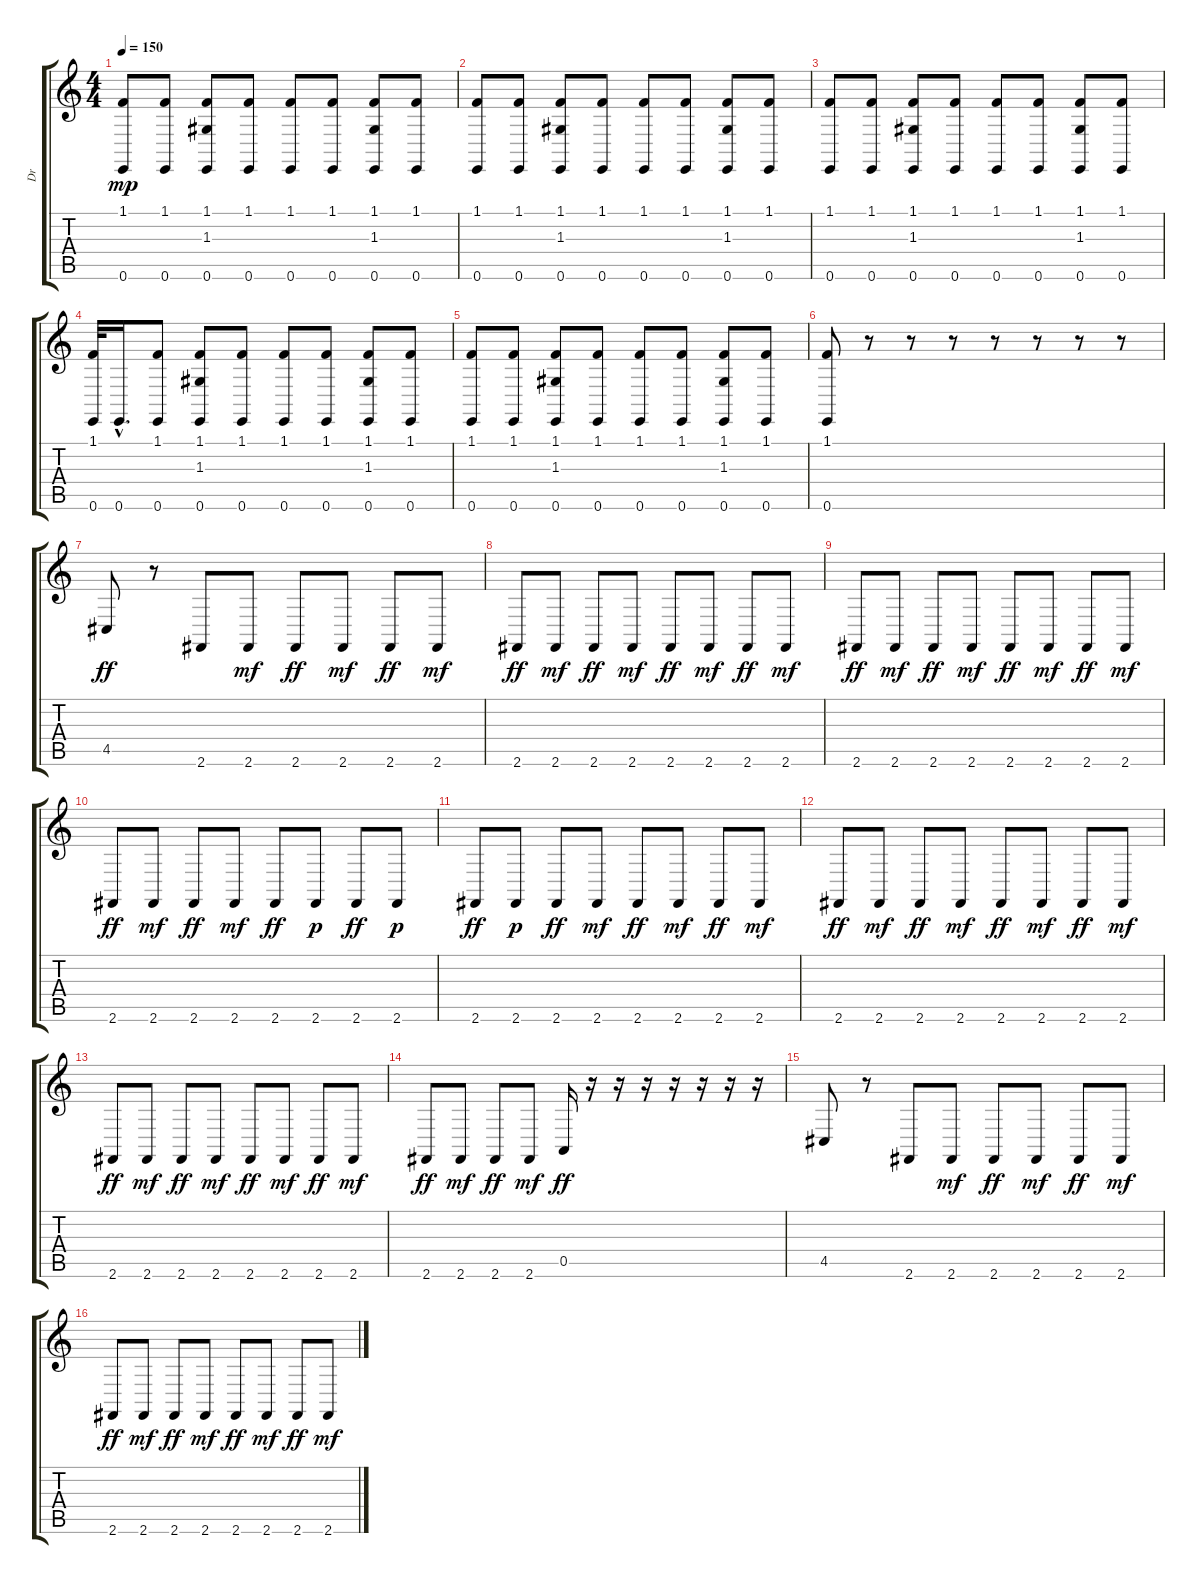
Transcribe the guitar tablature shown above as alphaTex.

\track ("Dr" "Dr") {instrument acousticgrandpiano}
\staff {score tabs}
\tuning (E4 B3 G3 D3 A2 E2) {hide}
\ts (4 4)
\tempo 150
\clef g2
\ks c
(1.1 0.6).8{dy mp} (1.1 0.6).8 (1.1 1.3 0.6).8 (1.1 0.6).8 (1.1 0.6).8 (1.1 0.6).8 (1.1 1.3 0.6).8 (1.1 0.6).8 |
(1.1 0.6).8 (1.1 0.6).8 (1.1 1.3 0.6).8 (1.1 0.6).8 (1.1 0.6).8 (1.1 0.6).8 (1.1 1.3 0.6).8 (1.1 0.6).8 |
(1.1 0.6).8 (1.1 0.6).8 (1.1 1.3 0.6).8 (1.1 0.6).8 (1.1 0.6).8 (1.1 0.6).8 (1.1 1.3 0.6).8 (1.1 0.6).8 |
(1.1 0.6).32 0.6{hac}.16{d} (1.1 0.6).8 (1.1 1.3 0.6).8 (1.1 0.6).8 (1.1 0.6).8 (1.1 0.6).8 (1.1 1.3 0.6).8 (1.1 0.6).8 |
(1.1 0.6).8 (1.1 0.6).8 (1.1 1.3 0.6).8 (1.1 0.6).8 (1.1 0.6).8 (1.1 0.6).8 (1.1 1.3 0.6).8 (1.1 0.6).8 |
(1.1 0.6).8 r.8 r.8 r.8 r.8 r.8 r.8 r.8 |
4.5.8{dy ff} r.8 2.6.8 2.6.8{dy mf} 2.6.8{dy ff} 2.6.8{dy mf} 2.6.8{dy ff} 2.6.8{dy mf} |
2.6.8{dy ff} 2.6.8{dy mf} 2.6.8{dy ff} 2.6.8{dy mf} 2.6.8{dy ff} 2.6.8{dy mf} 2.6.8{dy ff} 2.6.8{dy mf} |
2.6.8{dy ff} 2.6.8{dy mf} 2.6.8{dy ff} 2.6.8{dy mf} 2.6.8{dy ff} 2.6.8{dy mf} 2.6.8{dy ff} 2.6.8{dy mf} |
2.6.8{dy ff} 2.6.8{dy mf} 2.6.8{dy ff} 2.6.8{dy mf} 2.6.8{dy ff} 2.6.8{dy p} 2.6.8{dy ff} 2.6.8{dy p} |
2.6.8{dy ff} 2.6.8{dy p} 2.6.8{dy ff} 2.6.8{dy mf} 2.6.8{dy ff} 2.6.8{dy mf} 2.6.8{dy ff} 2.6.8{dy mf} |
2.6.8{dy ff} 2.6.8{dy mf} 2.6.8{dy ff} 2.6.8{dy mf} 2.6.8{dy ff} 2.6.8{dy mf} 2.6.8{dy ff} 2.6.8{dy mf} |
2.6.8{dy ff} 2.6.8{dy mf} 2.6.8{dy ff} 2.6.8{dy mf} 2.6.8{dy ff} 2.6.8{dy mf} 2.6.8{dy ff} 2.6.8{dy mf} |
2.6.8{dy ff} 2.6.8{dy mf} 2.6.8{dy ff} 2.6.8{dy mf} 0.5.16{dy ff} r.16 r.16 r.16 r.16 r.16 r.16 r.16 |
4.5.8 r.8 2.6.8 2.6.8{dy mf} 2.6.8{dy ff} 2.6.8{dy mf} 2.6.8{dy ff} 2.6.8{dy mf} |
2.6.8{dy ff} 2.6.8{dy mf} 2.6.8{dy ff} 2.6.8{dy mf} 2.6.8{dy ff} 2.6.8{dy mf} 2.6.8{dy ff} 2.6.8{dy mf}
